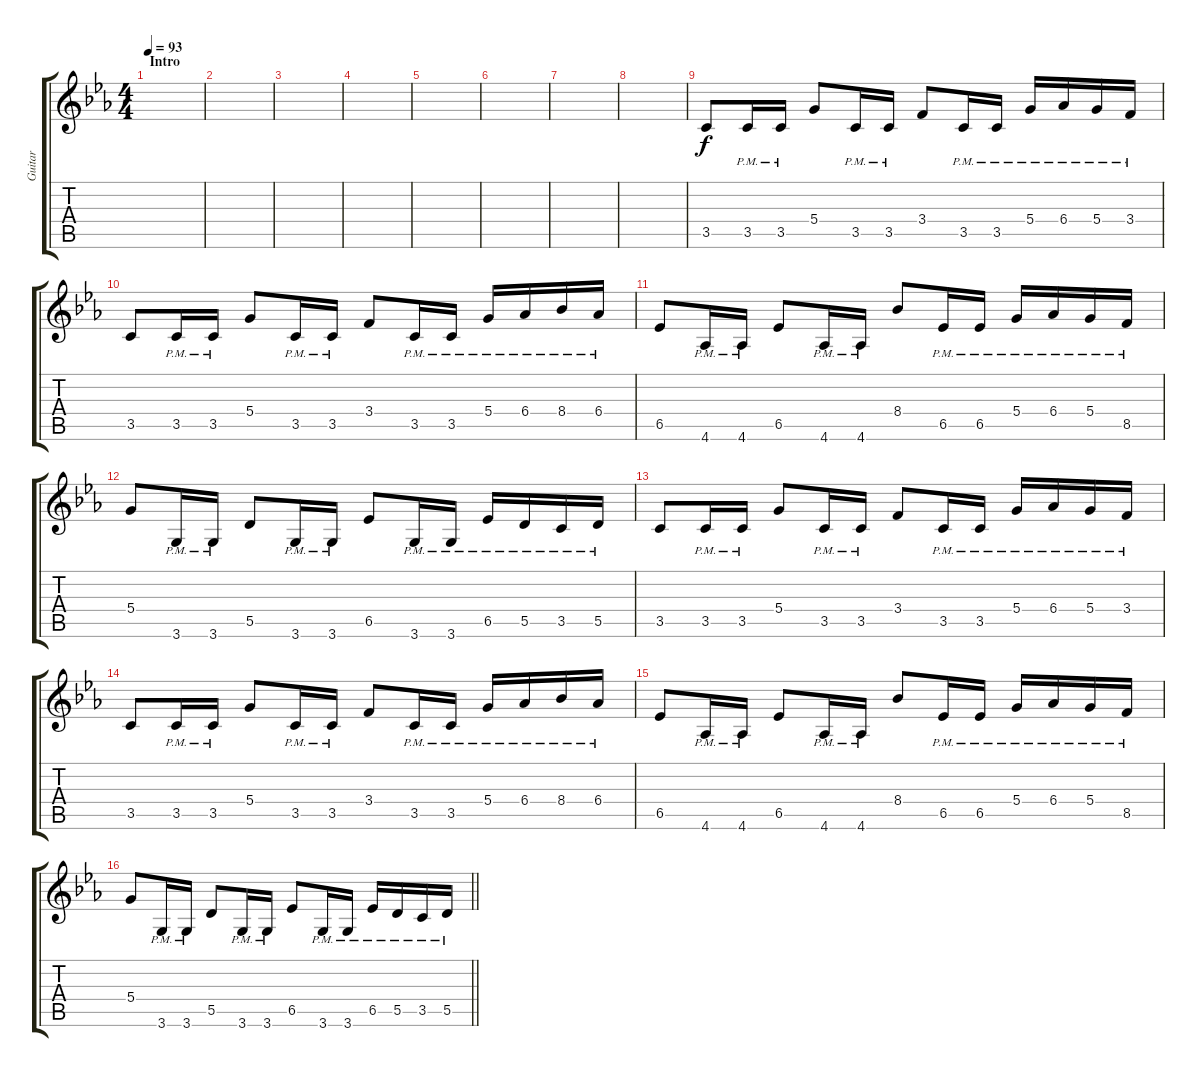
\track ("Guitar" "Guitar") {instrument overdrivenguitar}
\staff {score tabs}
\tuning (E4 B3 G3 D3 A2 E2) {hide}
\ts (4 4)
\section ("" "Intro")
\tempo 93
\clef g2
\ks eb
|
|
|
|
|
|
|
|
3.5.8 3.5{pm}.16 3.5{pm}.16 5.4.8 3.5{pm}.16 3.5{pm}.16 3.4.8 3.5{pm}.16 3.5{pm}.16 5.4{pm}.16 6.4{pm}.16 5.4{pm}.16 3.4{pm}.16 |
3.5.8 3.5{pm}.16 3.5{pm}.16 5.4.8 3.5{pm}.16 3.5{pm}.16 3.4.8 3.5{pm}.16 3.5{pm}.16 5.4{pm}.16 6.4{pm}.16 8.4{pm}.16 6.4{pm}.16 |
6.5.8 4.6{pm}.16 4.6{pm}.16 6.5.8 4.6{pm}.16 4.6{pm}.16 8.4.8 6.5{pm}.16 6.5{pm}.16 5.4{pm}.16 6.4{pm}.16 5.4{pm}.16 8.5{pm}.16 |
5.4.8 3.6{pm}.16 3.6{pm}.16 5.5.8 3.6{pm}.16 3.6{pm}.16 6.5.8 3.6{pm}.16 3.6{pm}.16 6.5{pm}.16 5.5{pm}.16 3.5{pm}.16 5.5{pm}.16 |
3.5.8 3.5{pm}.16 3.5{pm}.16 5.4.8 3.5{pm}.16 3.5{pm}.16 3.4.8 3.5{pm}.16 3.5{pm}.16 5.4{pm}.16 6.4{pm}.16 5.4{pm}.16 3.4{pm}.16 |
3.5.8 3.5{pm}.16 3.5{pm}.16 5.4.8 3.5{pm}.16 3.5{pm}.16 3.4.8 3.5{pm}.16 3.5{pm}.16 5.4{pm}.16 6.4{pm}.16 8.4{pm}.16 6.4{pm}.16 |
6.5.8 4.6{pm}.16 4.6{pm}.16 6.5.8 4.6{pm}.16 4.6{pm}.16 8.4.8 6.5{pm}.16 6.5{pm}.16 5.4{pm}.16 6.4{pm}.16 5.4{pm}.16 8.5{pm}.16 |
\barLineRight lightlight
5.4.8 3.6{pm}.16 3.6{pm}.16 5.5.8 3.6{pm}.16 3.6{pm}.16 6.5.8 3.6{pm}.16 3.6{pm}.16 6.5{pm}.16 5.5{pm}.16 3.5{pm}.16 5.5{pm}.16
